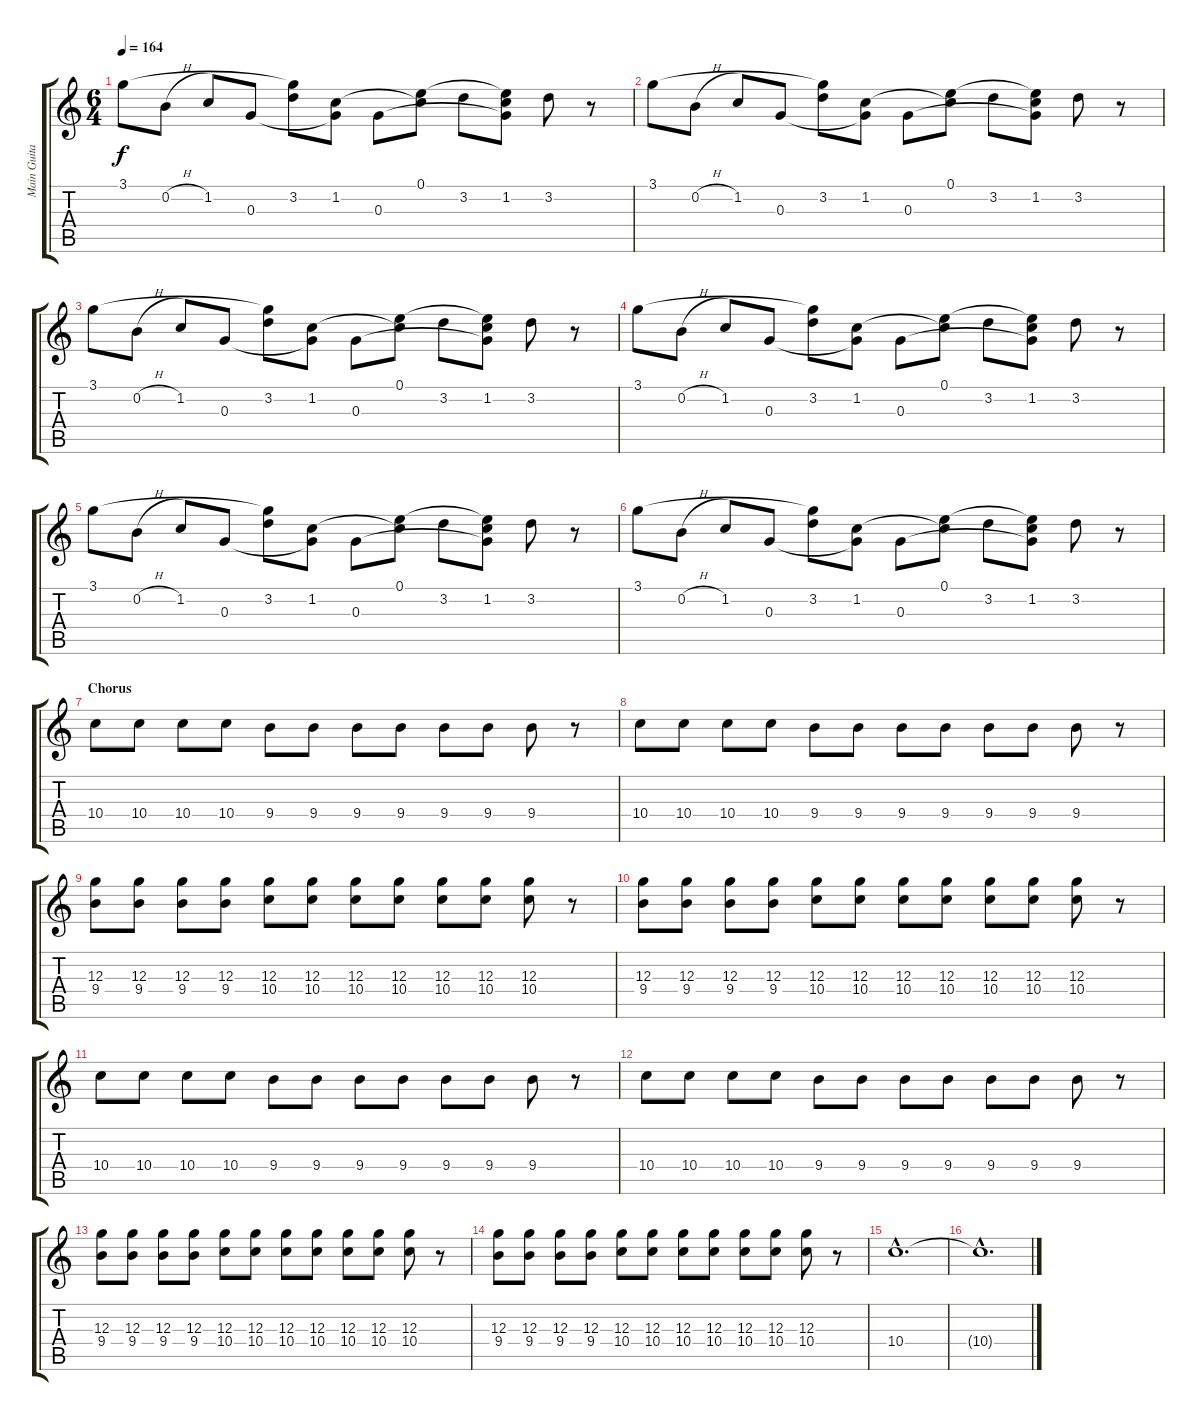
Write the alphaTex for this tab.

\track ("Main Guitar" "Main Guita") {instrument acousticguitarsteel}
\staff {score tabs}
\tuning (E4 B3 G3 D3 A2 D2) {hide}
\ts (6 4)
\tempo 164
\clef g2
\ks c
3.1.8{dy f} 0.2{h}.8 1.2.8 0.3.8 (3.1{t} 3.2).8 (1.2 0.3{t}).8 0.3.8 (0.1 1.2{t}).8 3.2.8 (0.1{t} 1.2 0.3{t}).8 3.2.8 r.8 |
3.1.8 0.2{h}.8 1.2.8 0.3.8 (3.1{t} 3.2).8 (1.2 0.3{t}).8 0.3.8 (0.1 1.2{t}).8 3.2.8 (0.1{t} 1.2 0.3{t}).8 3.2.8 r.8 |
3.1.8 0.2{h}.8 1.2.8 0.3.8 (3.1{t} 3.2).8 (1.2 0.3{t}).8 0.3.8 (0.1 1.2{t}).8 3.2.8 (0.1{t} 1.2 0.3{t}).8 3.2.8 r.8 |
3.1.8 0.2{h}.8 1.2.8 0.3.8 (3.1{t} 3.2).8 (1.2 0.3{t}).8 0.3.8 (0.1 1.2{t}).8 3.2.8 (0.1{t} 1.2 0.3{t}).8 3.2.8 r.8 |
3.1.8 0.2{h}.8 1.2.8 0.3.8 (3.1{t} 3.2).8 (1.2 0.3{t}).8 0.3.8 (0.1 1.2{t}).8 3.2.8 (0.1{t} 1.2 0.3{t}).8 3.2.8 r.8 |
3.1.8 0.2{h}.8 1.2.8 0.3.8 (3.1{t} 3.2).8 (1.2 0.3{t}).8 0.3.8 (0.1 1.2{t}).8 3.2.8 (0.1{t} 1.2 0.3{t}).8 3.2.8 r.8 |
\section ("" "Chorus")
10.4.8{instrument distortionguitar} 10.4.8 10.4.8 10.4.8 9.4.8 9.4.8 9.4.8 9.4.8 9.4.8 9.4.8 9.4.8 r.8 |
10.4.8 10.4.8 10.4.8 10.4.8 9.4.8 9.4.8 9.4.8 9.4.8 9.4.8 9.4.8 9.4.8 r.8 |
(12.3 9.4).8 (12.3 9.4).8 (12.3 9.4).8 (12.3 9.4).8 (12.3 10.4).8 (12.3 10.4).8 (12.3 10.4).8 (12.3 10.4).8 (12.3 10.4).8 (12.3 10.4).8 (12.3 10.4).8 r.8 |
(12.3 9.4).8 (12.3 9.4).8 (12.3 9.4).8 (12.3 9.4).8 (12.3 10.4).8 (12.3 10.4).8 (12.3 10.4).8 (12.3 10.4).8 (12.3 10.4).8 (12.3 10.4).8 (12.3 10.4).8 r.8 |
10.4.8 10.4.8 10.4.8 10.4.8 9.4.8 9.4.8 9.4.8 9.4.8 9.4.8 9.4.8 9.4.8 r.8 |
10.4.8 10.4.8 10.4.8 10.4.8 9.4.8 9.4.8 9.4.8 9.4.8 9.4.8 9.4.8 9.4.8 r.8 |
(12.3 9.4).8 (12.3 9.4).8 (12.3 9.4).8 (12.3 9.4).8 (12.3 10.4).8 (12.3 10.4).8 (12.3 10.4).8 (12.3 10.4).8 (12.3 10.4).8 (12.3 10.4).8 (12.3 10.4).8 r.8 |
(12.3 9.4).8 (12.3 9.4).8 (12.3 9.4).8 (12.3 9.4).8 (12.3 10.4).8 (12.3 10.4).8 (12.3 10.4).8 (12.3 10.4).8 (12.3 10.4).8 (12.3 10.4).8 (12.3 10.4).8 r.8 |
10.4{hac}.1{d instrument acousticguitarsteel} |
10.4{hac t}.1{d}
